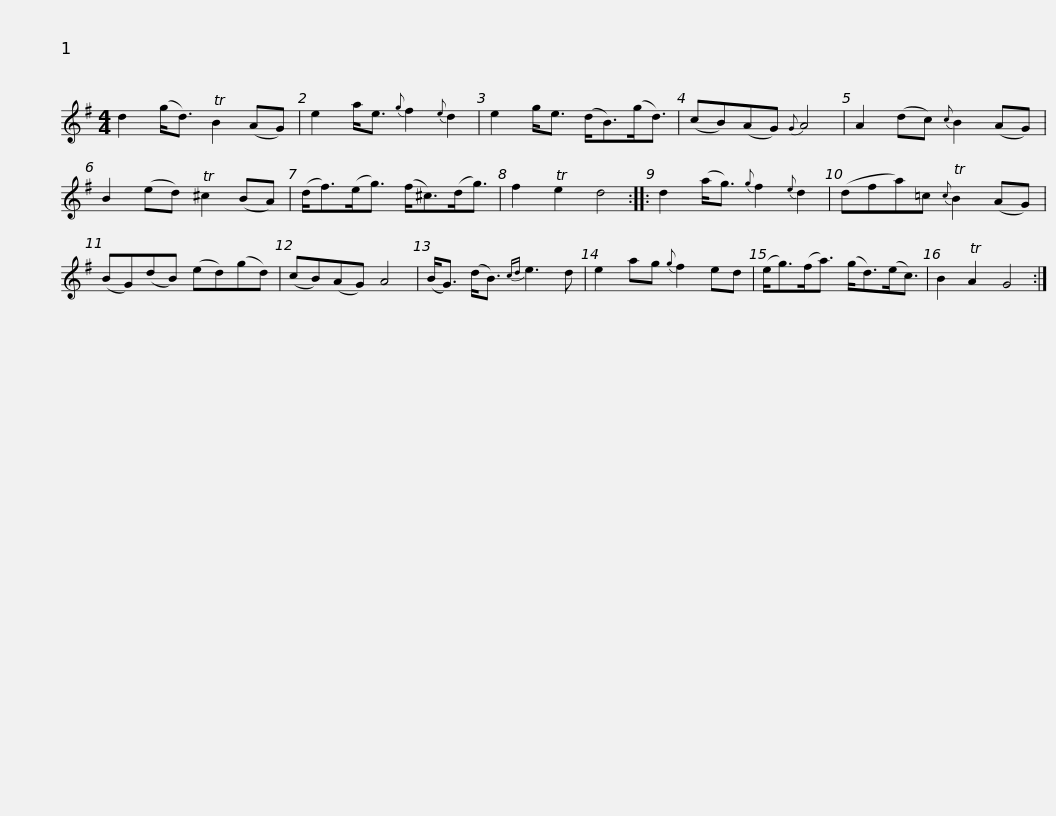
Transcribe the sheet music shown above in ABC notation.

X:1
L:1/8
M:4/4
I:linebreak $
K:G
V:1 treble
V:1
 d2 (g<d) TB2 (AG) | e2 a<e{g} f2{e} d2 | e2 g<e (d<B)(g<d) | (cB)(AG){G} A4 | A2 (dc){c} B2 (AG) | %5
 B2 (ed) T^c2 (BA) |$ (d<f)(e<g) (f<^c)(d<g) | f2 Te2 d4 :: d2 (a<g){g} f2{e} d2 | (dfa)=c{c} TB2 (AG) | %10
 (BG)(dB) (ed)(gd) | (cB)(AG) A4 |$ (B<G) (d<B){cd} e3 d | e2 ag{g} f2 ed | (e<g)(f<a) (g<d)(e<c) | %15
 B2 TA2 G4 :| %16
